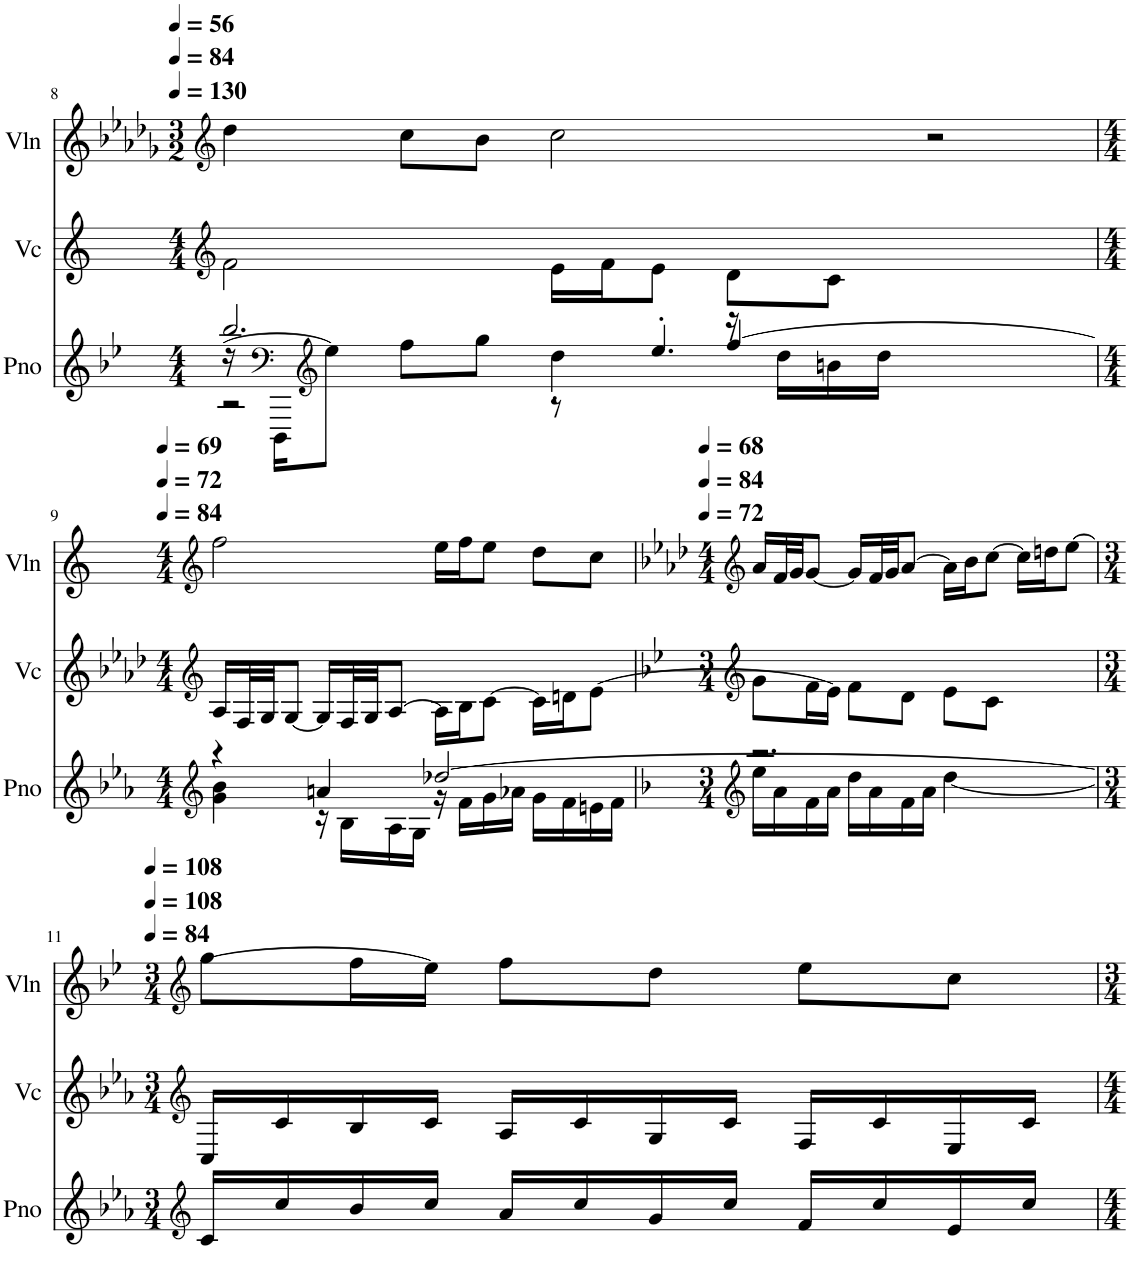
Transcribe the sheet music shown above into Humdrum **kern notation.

**kern	**kern	**kern
*part3	*part2	*part1
*staff3	*staff2	*staff1
*I"Piano	*I"Violoncello	*I"Violin
*I'Pno	*I'Vc	*I'Vln
!!LO:PB:g=z
*clefG2	*clefG2	*clefG2
*k[b-e-]	*k[]	*k[b-e-a-d-g-]
*M4/4	*M4/4	*M3/2
*MM130	*MM130	*MM56
=8	=8	=8
*^	*	*
*	*^	*	*
2.bb-/	16r	2r	2f\	4dd-\
*clefF4	*	*	*	*
.	16BB-\KL	.	.	.
*clefG2	*	*	*	*
.	8ee-\J]	.	.	.
.	8ff\L	.	.	8cc\L
.	8gg\J	.	.	8b-\J
.	4dd'\	8r	16e\LL	2cc\
.	.	.	16f\J	.
.	.	4.ee-'/	8e\J	.
[4ff/	16r	.	8d\L	.
.	16dd\LL	.	.	.
.	16bn\	.	8c\J	.
.	16dd\JJ	.	.	.
2ryy	2ryy	2ryy	2ryy	2r
*v	*v	*v	*	*
!!LO:LB:g=z
=9	=9	=9
*clefG2	*clefG2	*clefG2
*k[b-e-a-]	*k[b-e-a-d-]	*k[]
*M4/4	*M4/4	*M4/4
*	*	*MM69
*^	*	*
4r	4g\ 4b-\	16A-/LL	2ff\
.	.	32F/L	.
.	.	32G/JJ	.
.	.	[8G/J	.
4an/	16r	16G/LL]	.
.	16B-\LL	32F/L	.
.	.	32G/JJ	.
.	16A-\	[8A-/J	.
.	16G\JJ	.	.
[2dd-X/	16r	16A-\LL]	16ee\LL
.	16f\LL	16B-\J	16ff\J
.	16g\	[8c\J	8ee\J
.	16a-X\JJ	.	.
.	16g\LL	16c\LL]	8dd\L
.	16f\	16dn\J	.
.	16en\	[8e-\J	8cc\J
.	16f\JJ	.	.
=10	=10	=10	=10
*clefG2	*	*clefG2	*clefG2
*k[b-]	*	*k[b-e-]	*k[b-e-a-d-]
*M3/4	*	*M3/4	*M4/4
*	*	*	*MM68
2.r	16ee\LL	8g\L	16a-/LL
.	16a\	.	32f/L
.	.	.	32g/JJ
.	16f\	16f\L	[8g/J
.	16a\JJ	16e-\JJ]	.
.	16dd\LL	8f\L	16g/LL]
.	16a\	.	32f/L
.	.	.	32g/JJ
.	16f\	8d\J	[8a-/J
.	16a\JJ	.	.
.	[4dd\	8e-\L	16a-\LL]
.	.	.	16b-\J
.	.	8c\J	[8cc\J
4ryy	4ryy	4ryy	16cc\LL]
.	.	.	16ddn\J
.	.	.	[8ee-\J
*v	*v	*	*
!!LO:LB:g=z
=11	=11	=11
*clefG2	*clefG2	*clefG2
*k[b-e-a-]	*k[b-e-a-]	*k[b-e-]
*M3/4	*M3/4	*M3/4
*	*	*MM108
16c/LL	16C/LL	8gg\L
16cc/	16c/	.
16b-/	16B-/	16ff\L
16cc/JJ	16c/JJ	16ee-\JJ]
16a-/LL	16A-/LL	8ff\L
16cc/	16c/	.
16g/	16G/	8dd\J
16cc/JJ	16c/JJ	.
16f/LL	16F/LL	8ee-\L
16cc/	16c/	.
16e-/	16E-/	8cc\J
16cc/JJ	16c/JJ	.
=	=	=
*-	*-	*-
